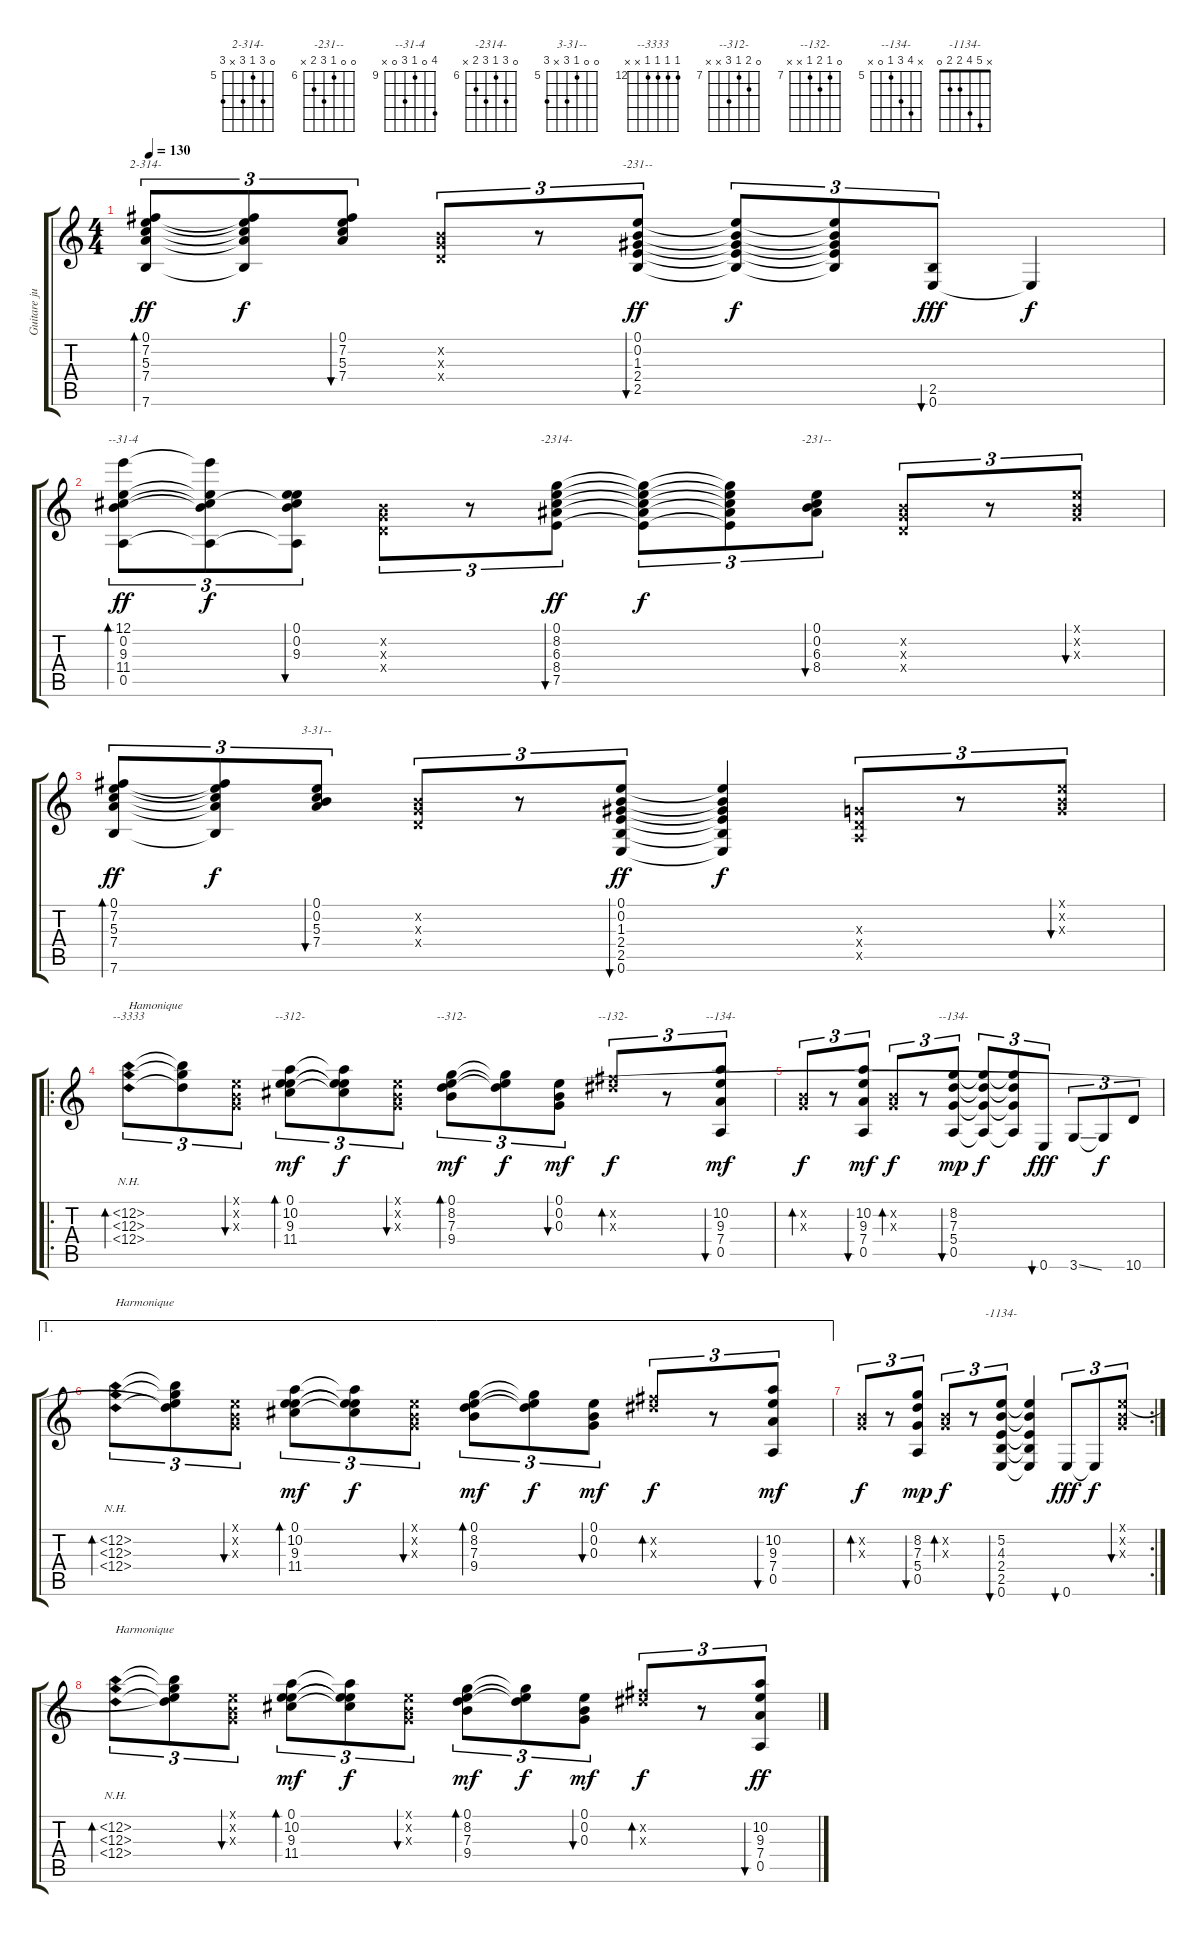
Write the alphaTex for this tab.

\track ("Guitare juin 2001" "Guitare ju") {instrument acousticguitarnylon}
\staff {score tabs}
\tuning (E4 B3 G3 D3 A2 E2) {hide}
\chord ("2-314-" 0 7 5 7 x 7) {firstfret 5}
\chord ("-231--" 0 0 1 2 2 0)
\chord ("--31-4" 12 0 9 11 0 x) {firstfret 9}
\chord ("-2314-" 0 8 6 8 7 x) {firstfret 6}
\chord ("-231--" 0 0 6 8 7 x) {firstfret 6}
\chord ("3-31--" 0 0 5 7 x 7) {firstfret 5}
\chord ("--3333" 12 12 12 12 x x) {firstfret 12}
\chord ("--312-" 0 10 9 11 x x) {firstfret 9}
\chord ("--312-" 0 8 7 9 x x) {firstfret 7}
\chord ("--132-" 0 7 8 7 x x) {firstfret 7}
\chord ("--134-" x 10 9 7 0 x) {firstfret 7}
\chord ("--134-" x 8 7 5 0 x) {firstfret 5}
\chord ("-1134-" x 5 4 2 2 0)
\ts (4 4)
\tempo 130
\clef g2
\ks c
(0.1 7.2 5.3 7.4 7.6).8{tu (3 2) bd 60 ch "2-314-" dy ff} (0.1{t} 7.2{t} 5.3{t} 7.4{t} 7.6{t}).8{tu (3 2) dy f} (0.1 7.2 5.3 7.4).8{tu (3 2) bu 60} (0.2{x} 0.3{x} 0.4{x}).8{tu (3 2)} r.8{tu (3 2)} (0.1 0.2 1.3 2.4 2.5).8{tu (3 2) bu 60 ch "-231--" dy ff} (0.1{t} 0.2{t} 1.3{t} 2.4{t} 2.5{t}).8{tu (3 2) dy f} (0.1{t} 0.2{t} 1.3{t} 2.4{t} 2.5{t}).8{tu (3 2)} (2.5 0.6).8{tu (3 2) bu 60 dy fff} 0.6{t}.4{dy f} |
(12.1 0.2 9.3 11.4 0.5).8{tu (3 2) bd 60 ch "--31-4" dy ff} (12.1{t} 0.2{t} 9.3{t} 11.4{t} 0.5{t}).8{tu (3 2) dy f} (0.1 0.2 9.3 11.4{t} 0.5{t}).8{tu (3 2) bu 60} (0.2{x} 0.3{x} 0.4{x}).8{tu (3 2)} r.8{tu (3 2)} (0.1 8.2 6.3 8.4 7.5).8{tu (3 2) bu 60 ch "-2314-" dy ff} (0.1{t} 8.2{t} 6.3{t} 8.4{t} 7.5{t}).8{tu (3 2) dy f} (0.1{t} 8.2{t} 6.3{t} 8.4{t} 7.5{t}).8{tu (3 2)} (0.1 0.2 6.3 8.4).8{tu (3 2) bu 60 ch "-231--"} (0.2{x} 0.3{x} 0.4{x}).8{tu (3 2)} r.8{tu (3 2)} (0.1{x} 0.2{x} 0.3{x}).8{tu (3 2) bu 60} |
(0.1 7.2 5.3 7.4 7.6).8{tu (3 2) bd 60 dy ff} (0.1{t} 7.2{t} 5.3{t} 7.4{t} 7.6{t}).8{tu (3 2) dy f} (0.1 0.2 5.3 7.4).8{tu (3 2) bu 60 ch "3-31--"} (0.2{x} 0.3{x} 0.4{x}).8{tu (3 2)} r.8{tu (3 2)} (0.1 0.2 1.3 2.4 2.5 0.6).8{tu (3 2) bu 60 dy ff} (0.1{t} 0.2{t} 1.3{t} 2.4{t} 2.5{t} 0.6{t}).4{dy f} (0.3{x} 0.4{x} 0.5{x}).8{tu (3 2)} r.8{tu (3 2)} (0.1{x} 0.2{x} 0.3{x}).8{tu (3 2) bu 60} |
\ro
(12.2{nh} 12.3{nh} 12.4{nh}).8{tu (3 2) bd 60 ch "--3333" txt "Hamonique"} (12.2{t} 12.3{t} 12.4{t}).8{tu (3 2)} (0.1{x} 0.2{x} 0.3{x}).8{tu (3 2) bu 60} (0.1 10.2 9.3 11.4).8{tu (3 2) bd 60 ch "--312-" dy mf} (0.1{t} 10.2{t} 9.3{t} 11.4{t}).8{tu (3 2) dy f} (0.1{x} 0.2{x} 0.3{x}).8{tu (3 2) bu 60} (0.1 8.2 7.3 9.4).8{tu (3 2) bd 60 ch "--312-" dy mf} (0.1{t} 8.2{t} 7.3{t}).8{tu (3 2) dy f} (0.1 0.2 0.3).8{tu (3 2) bu 60 dy mf} (7.2{x} 8.3{x}).8{tu (3 2) bd 60 ch "--132-" dy f} r.8{tu (3 2)} (10.2 9.3 7.4 0.5).8{tu (3 2) bu 60 ch "--134-" dy mf} |
(0.2{x} 0.3{x}).8{tu (3 2) bd 60 dy f} r.8{tu (3 2)} (10.2 9.3 7.4 0.5).8{tu (3 2) bu 60 dy mf} (0.2{x} 0.3{x}).8{tu (3 2) bd 60 dy f} r.8{tu (3 2)} (8.2 7.3 5.4 0.5).8{tu (3 2) bu 60 ch "--134-" dy mp} (8.2{t} 7.3{t} 5.4{t} 0.5{t}).8{tu (3 2) dy f} (8.2{t} 7.3{t} 5.4{t} 0.5{t}).8{tu (3 2)} 0.6.8{tu (3 2) bu 60 dy fff} 3.6{ss}.8{tu (3 2)} 3.6{t}.8{tu (3 2) dy f} 10.6.8{tu (3 2)} |
\ae 1
(12.2{nh} 12.3{nh} 12.4{nh}).8{tu (3 2) bd 60 txt "Harmonique"} (0.1{t} 12.2{t} 12.3{t} 12.4{t}).8{tu (3 2)} (0.1{x} 0.2{x} 0.3{x}).8{tu (3 2) bu 60} (0.1 10.2 9.3 11.4).8{tu (3 2) bd 60 dy mf} (0.1{t} 10.2{t} 9.3{t} 11.4{t}).8{tu (3 2) dy f} (0.1{x} 0.2{x} 0.3{x}).8{tu (3 2) bu 60} (0.1 8.2 7.3 9.4).8{tu (3 2) bd 60 dy mf} (0.1{t} 8.2{t} 7.3{t}).8{tu (3 2) dy f} (0.1 0.2 0.3).8{tu (3 2) bu 60 dy mf} (7.2{x} 8.3{x}).8{tu (3 2) bd 60 dy f} r.8{tu (3 2)} (10.2 9.3 7.4 0.5).8{tu (3 2) bu 60 dy mf} |
\rc 2
(0.2{x} 0.3{x}).8{tu (3 2) bd 60 dy f} r.8{tu (3 2)} (8.2 7.3 5.4 0.5).8{tu (3 2) bu 60 dy mp} (0.2{x} 0.3{x}).8{tu (3 2) bd 60 dy f} r.8{tu (3 2)} (5.2 4.3 2.4 2.5 0.6).8{tu (3 2) bu 60 ch "-1134-"} (5.2{t} 4.3{t} 2.4{t} 2.5{t} 0.6{t}).4 0.6.8{tu (3 2) bu 60 dy fff} 0.6{t}.8{tu (3 2) dy f} (0.1{x} 0.2{x} 0.3{x}).8{tu (3 2) bu 60} |
(12.2{nh} 12.3{nh} 12.4{nh}).8{tu (3 2) bd 60 txt "Harmonique"} (0.1{t} 12.2{t} 12.3{t} 12.4{t}).8{tu (3 2)} (0.1{x} 0.2{x} 0.3{x}).8{tu (3 2) bu 60} (0.1 10.2 9.3 11.4).8{tu (3 2) bd 60 dy mf} (0.1{t} 10.2{t} 9.3{t} 11.4{t}).8{tu (3 2) dy f} (0.1{x} 0.2{x} 0.3{x}).8{tu (3 2) bu 60} (0.1 8.2 7.3 9.4).8{tu (3 2) bd 60 dy mf} (0.1{t} 8.2{t} 7.3{t}).8{tu (3 2) dy f} (0.1 0.2 0.3).8{tu (3 2) bu 60 dy mf} (7.2{x} 8.3{x}).8{tu (3 2) bd 60 dy f} r.8{tu (3 2)} (10.2 9.3 7.4 0.5).8{tu (3 2) bu 60 dy ff}
